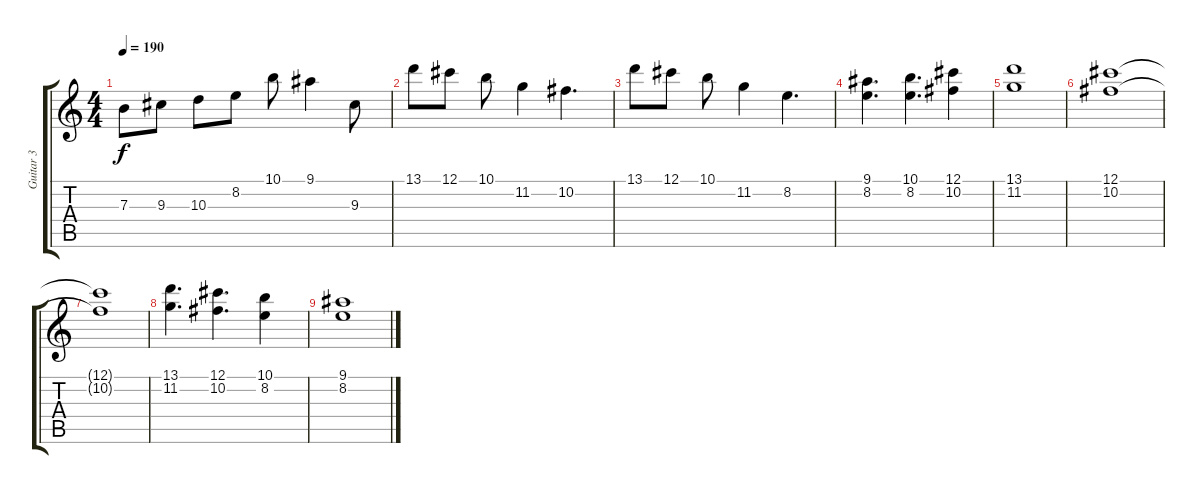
\track ("Guitar 3" "Guitar 3") {instrument distortionguitar}
\staff {score tabs}
\tuning (Db4 Ab3 E3 B2 Gb2 B1) {hide}
\ts (4 4)
\tempo 190
\clef g2
\ks c
7.3.8{dy f} 9.3.8 10.3.8 8.2.8 10.1.8 9.1.4 9.3.8 |
13.1.8 12.1.8 10.1.8 11.2.4 10.2.4{d} |
13.1.8 12.1.8 10.1.8 11.2.4 8.2.4{d} |
(9.1 8.2).4{d} (10.1 8.2).4{d} (12.1 10.2).4 |
(13.1 11.2).1 |
(12.1 10.2).1 |
(12.1{t} 10.2{t}).1 |
(13.1 11.2).4{d} (12.1 10.2).4{d} (10.1 8.2).4 |
(9.1 8.2).1
